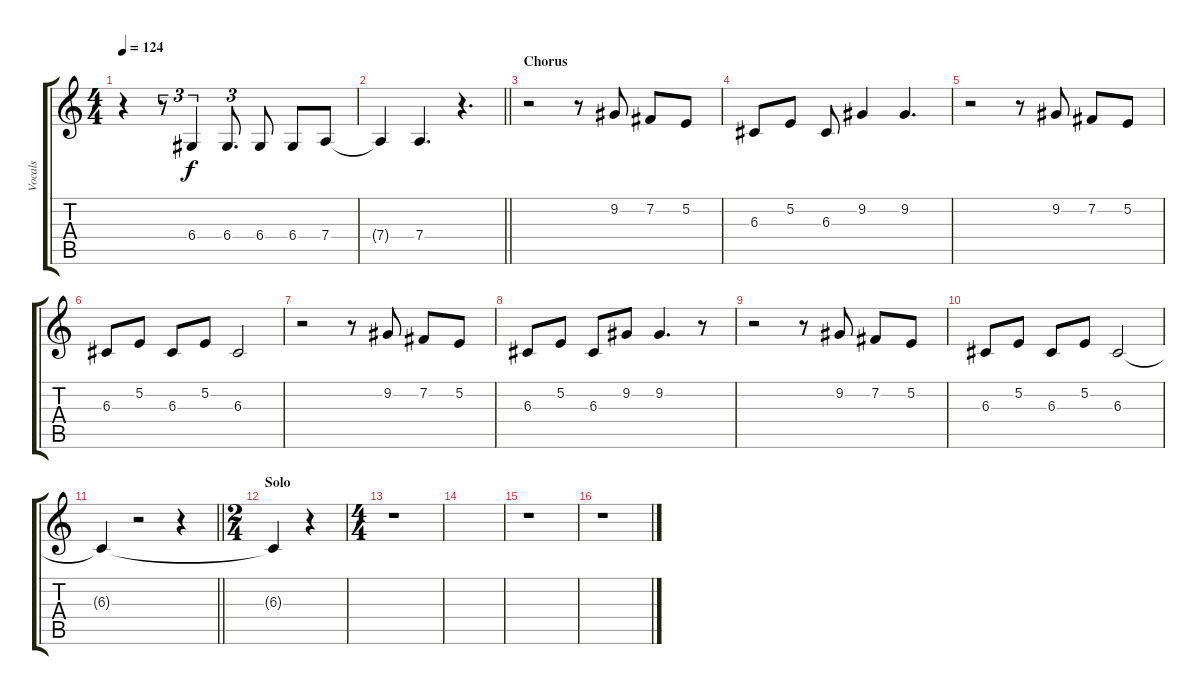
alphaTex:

\track ("Vocals" "Vocals") {instrument lead2sawtooth}
\staff {score tabs}
\tuning (E4 B3 G3 D3 A2 E2) {hide}
\ts (4 4)
\tempo 124
\clef g2
\ks c
r.4{dy f} r.8{tu (3 2)} 6.4.4{tu (3 2)} 6.4.8{d tu (3 2)} 6.4.8 6.4.8 7.4.8 |
\barLineRight lightlight
7.4{t}.4 7.4.4{d} r.4{d} |
\section ("" "Chorus")
r.2 r.8 9.2.8 7.2.8 5.2.8 |
6.3.8 5.2.8 6.3.8 9.2.4 9.2.4{d} |
r.2 r.8 9.2.8 7.2.8 5.2.8 |
6.3.8 5.2.8 6.3.8 5.2.8 6.3.2 |
r.2 r.8 9.2.8 7.2.8 5.2.8 |
6.3.8 5.2.8 6.3.8 9.2.8 9.2.4{d} r.8 |
r.2 r.8 9.2.8 7.2.8 5.2.8 |
6.3.8 5.2.8 6.3.8 5.2.8 6.3.2 |
\barLineRight lightlight
6.3{t}.4 r.2 r.4 |
\ts (2 4)
\section ("" "Solo")
6.3{t}.4 r.4 |
\ts (4 4)
r.1 |
|
r.1 |
r.1
